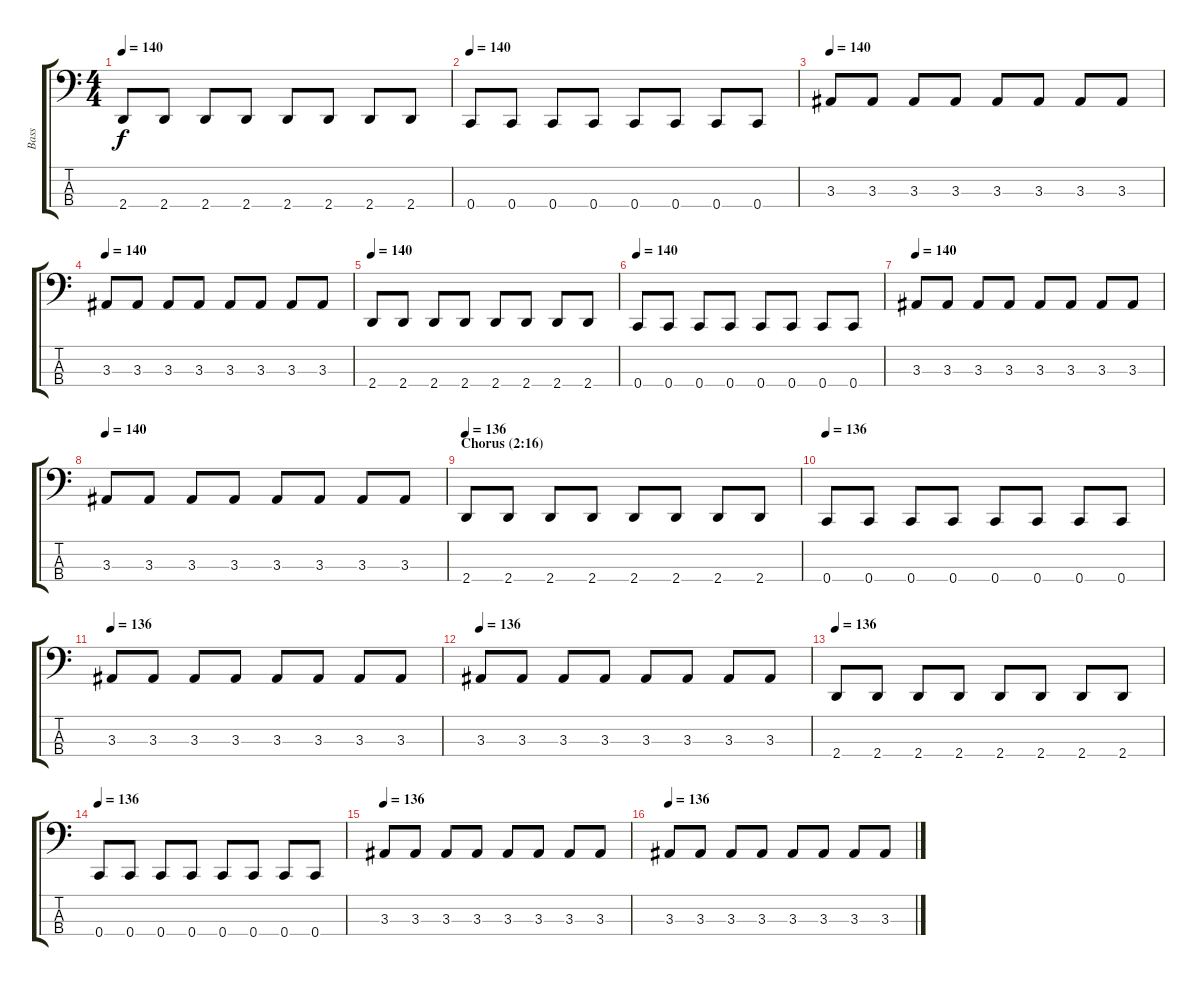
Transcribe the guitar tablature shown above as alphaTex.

\track ("Bass" "Bass") {instrument electricbassfinger}
\staff {score tabs}
\tuning (F2 C2 G1 C1) {hide}
\ts (4 4)
\tempo 140
\clef f4
\ks c
2.4.8{dy f} 2.4.8 2.4.8 2.4.8 2.4.8 2.4.8 2.4.8 2.4.8 |
\tempo 140
0.4.8 0.4.8 0.4.8 0.4.8 0.4.8 0.4.8 0.4.8 0.4.8 |
\tempo 140
3.3.8 3.3.8 3.3.8 3.3.8 3.3.8 3.3.8 3.3.8 3.3.8 |
\tempo 140
3.3.8 3.3.8 3.3.8 3.3.8 3.3.8 3.3.8 3.3.8 3.3.8 |
\tempo 140
2.4.8 2.4.8 2.4.8 2.4.8 2.4.8 2.4.8 2.4.8 2.4.8 |
\tempo 140
0.4.8 0.4.8 0.4.8 0.4.8 0.4.8 0.4.8 0.4.8 0.4.8 |
\tempo 140
3.3.8 3.3.8 3.3.8 3.3.8 3.3.8 3.3.8 3.3.8 3.3.8 |
\tempo 140
3.3.8 3.3.8 3.3.8 3.3.8 3.3.8 3.3.8 3.3.8 3.3.8 |
\section ("" "Chorus (2:16)")
\tempo 136
2.4.8 2.4.8 2.4.8 2.4.8 2.4.8 2.4.8 2.4.8 2.4.8 |
\tempo 136
0.4.8 0.4.8 0.4.8 0.4.8 0.4.8 0.4.8 0.4.8 0.4.8 |
\tempo 136
3.3.8 3.3.8 3.3.8 3.3.8 3.3.8 3.3.8 3.3.8 3.3.8 |
\tempo 136
3.3.8 3.3.8 3.3.8 3.3.8 3.3.8 3.3.8 3.3.8 3.3.8 |
\tempo 136
2.4.8 2.4.8 2.4.8 2.4.8 2.4.8 2.4.8 2.4.8 2.4.8 |
\tempo 136
0.4.8 0.4.8 0.4.8 0.4.8 0.4.8 0.4.8 0.4.8 0.4.8 |
\tempo 136
3.3.8 3.3.8 3.3.8 3.3.8 3.3.8 3.3.8 3.3.8 3.3.8 |
\tempo 136
3.3.8 3.3.8 3.3.8 3.3.8 3.3.8 3.3.8 3.3.8 3.3.8
